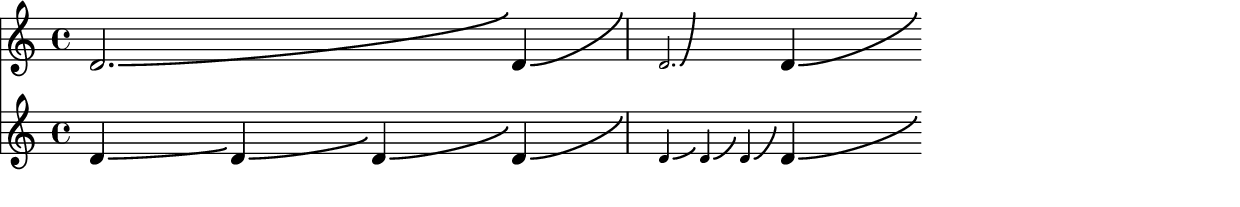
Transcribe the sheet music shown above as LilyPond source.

%% Generated by lilypond-book
%% Options: [exampleindent=10.16\mm,indent=0\mm,line-width=160\mm,paper-height=845.047\pt,paper-width=597.508\pt,papersize='(cons (* 597.508 pt) (* 845.047 pt))]
\include "lilypond-book-preamble.ly"


% ****************************************************************
% Start cut-&-pastable-section
% ****************************************************************

#(ly:set-option 'eps-box-padding 3.000000)



\paper {
  #(set-paper-size '(cons (* 597.508 pt) (* 845.047 pt)))
  indent = 0\mm
  line-width = 160\mm
  % offset the left padding, also add 1mm as lilypond creates cropped
  % images with a little space on the right
  line-width = #(- line-width (* mm  3.000000) (* mm 1))
}

\layout {
  
}




% ****************************************************************
% ly snippet:
% ****************************************************************
\sourcefilename "/lilypond-2.25.15/input/regression/bend-after-start-in-grace.ly"
\sourcefileline 0
\version "2.19.21"

\header {

  texidoc = "Falls and doits terminate correctly on the next note,
even when started inside a @code{\\grace}."
}

\layout {
  ragged-right = ##f
}

<<
  \new Staff {
    d'2.\bendAfter 10
    4 \bendAfter 10
    |
    \grace { 2. \bendAfter 10 }
    4 \bendAfter 10
  }
  \new Staff {
    d'4 \bendAfter 2
    4 \bendAfter 4
    4 \bendAfter 6
    4 \bendAfter 8
    |
    \grace {
      4 \bendAfter 2
      4 \bendAfter 4
      4 \bendAfter 6
    }
    4 \bendAfter 8
  }
>>



% ****************************************************************
% end ly snippet
% ****************************************************************
